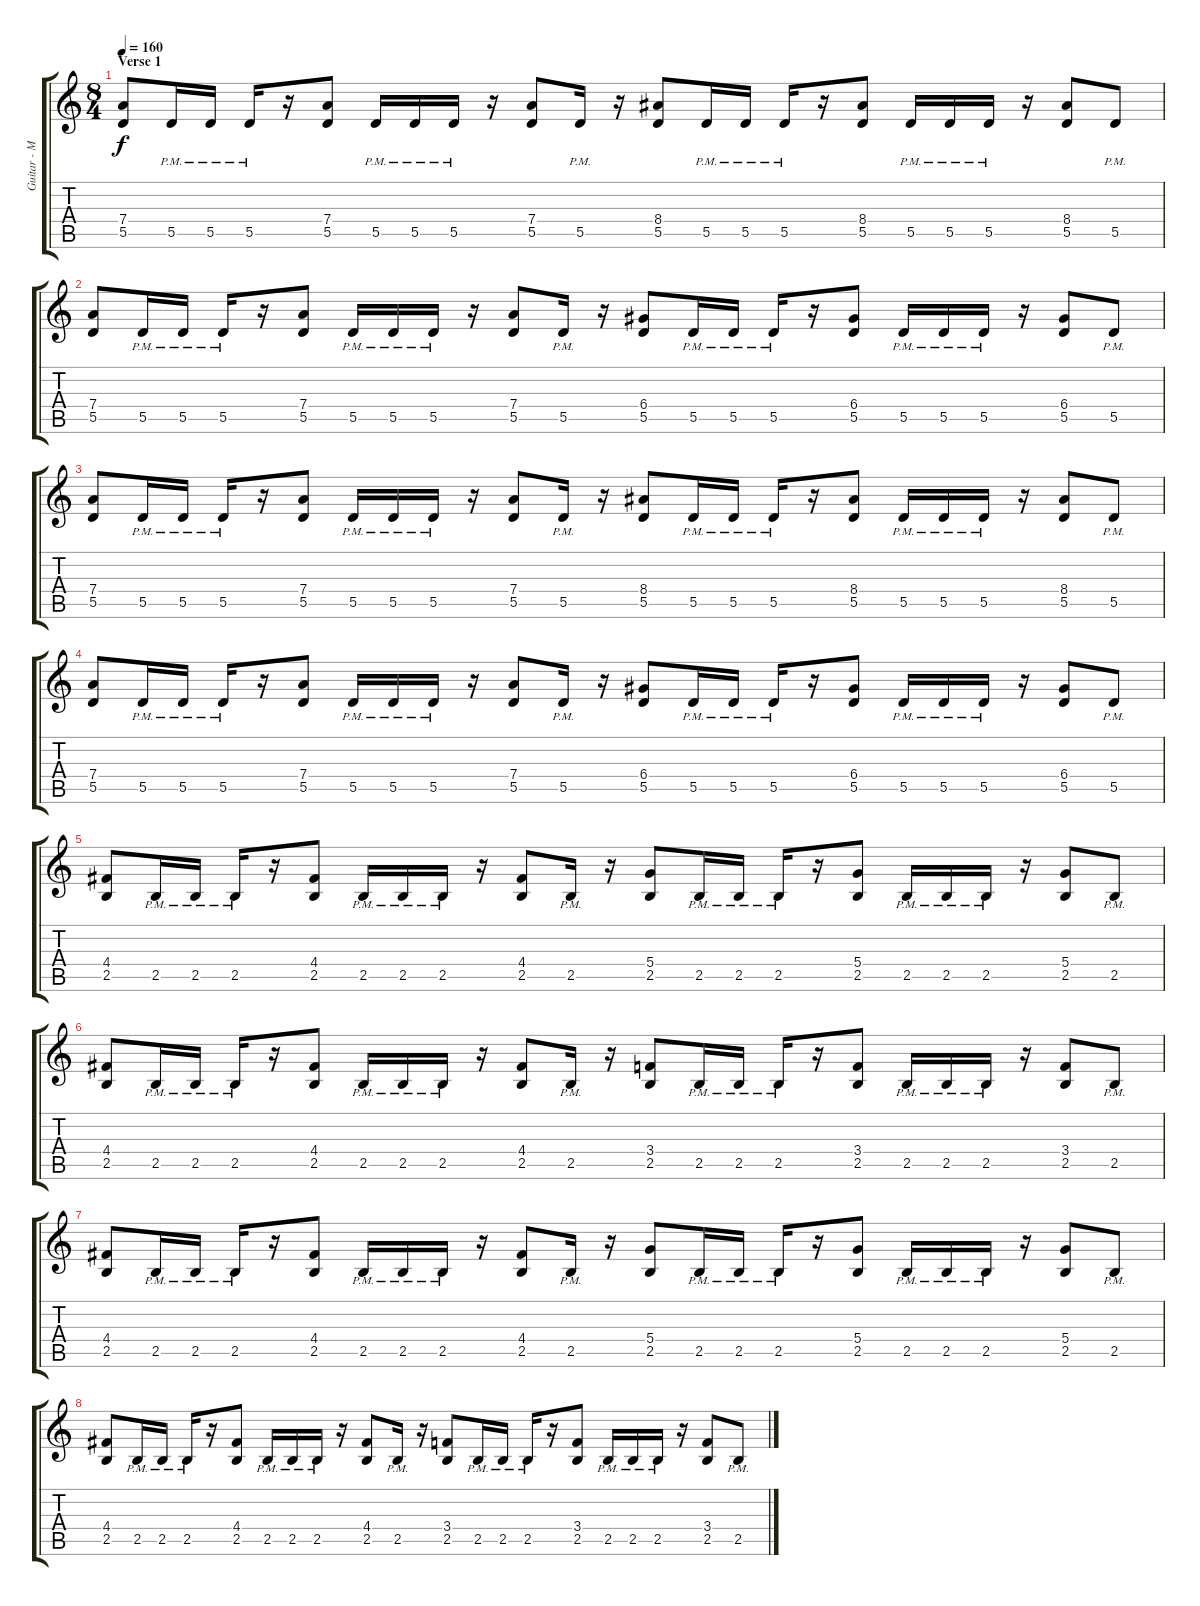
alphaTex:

\track ("Guitar - Michael Denner" "Guitar - M") {instrument distortionguitar}
\staff {score tabs}
\tuning (E4 B3 G3 D3 A2 E2) {hide}
\ts (8 4)
\section ("" "Verse 1")
\tempo 160
\clef g2
\ks c
(7.4 5.5).8{dy f} 5.5{pm}.16 5.5{pm}.16 5.5{pm}.16 r.16 (7.4 5.5).8 5.5{pm}.16 5.5{pm}.16 5.5{pm}.16 r.16 (7.4 5.5).8 5.5{pm}.16 r.16 (8.4 5.5).8 5.5{pm}.16 5.5{pm}.16 5.5{pm}.16 r.16 (8.4 5.5).8 5.5{pm}.16 5.5{pm}.16 5.5{pm}.16 r.16 (8.4 5.5).8 5.5{pm}.8 |
(7.4 5.5).8 5.5{pm}.16 5.5{pm}.16 5.5{pm}.16 r.16 (7.4 5.5).8 5.5{pm}.16 5.5{pm}.16 5.5{pm}.16 r.16 (7.4 5.5).8 5.5{pm}.16 r.16 (6.4 5.5).8 5.5{pm}.16 5.5{pm}.16 5.5{pm}.16 r.16 (6.4 5.5).8 5.5{pm}.16 5.5{pm}.16 5.5{pm}.16 r.16 (6.4 5.5).8 5.5{pm}.8 |
(7.4 5.5).8 5.5{pm}.16 5.5{pm}.16 5.5{pm}.16 r.16 (7.4 5.5).8 5.5{pm}.16 5.5{pm}.16 5.5{pm}.16 r.16 (7.4 5.5).8 5.5{pm}.16 r.16 (8.4 5.5).8 5.5{pm}.16 5.5{pm}.16 5.5{pm}.16 r.16 (8.4 5.5).8 5.5{pm}.16 5.5{pm}.16 5.5{pm}.16 r.16 (8.4 5.5).8 5.5{pm}.8 |
(7.4 5.5).8 5.5{pm}.16 5.5{pm}.16 5.5{pm}.16 r.16 (7.4 5.5).8 5.5{pm}.16 5.5{pm}.16 5.5{pm}.16 r.16 (7.4 5.5).8 5.5{pm}.16 r.16 (6.4 5.5).8 5.5{pm}.16 5.5{pm}.16 5.5{pm}.16 r.16 (6.4 5.5).8 5.5{pm}.16 5.5{pm}.16 5.5{pm}.16 r.16 (6.4 5.5).8 5.5{pm}.8 |
(4.4 2.5).8 2.5{pm}.16 2.5{pm}.16 2.5{pm}.16 r.16 (4.4 2.5).8 2.5{pm}.16 2.5{pm}.16 2.5{pm}.16 r.16 (4.4 2.5).8 2.5{pm}.16 r.16 (5.4 2.5).8 2.5{pm}.16 2.5{pm}.16 2.5{pm}.16 r.16 (5.4 2.5).8 2.5{pm}.16 2.5{pm}.16 2.5{pm}.16 r.16 (5.4 2.5).8 2.5{pm}.8 |
(4.4 2.5).8 2.5{pm}.16 2.5{pm}.16 2.5{pm}.16 r.16 (4.4 2.5).8 2.5{pm}.16 2.5{pm}.16 2.5{pm}.16 r.16 (4.4 2.5).8 2.5{pm}.16 r.16 (3.4 2.5).8 2.5{pm}.16 2.5{pm}.16 2.5{pm}.16 r.16 (3.4 2.5).8 2.5{pm}.16 2.5{pm}.16 2.5{pm}.16 r.16 (3.4 2.5).8 2.5{pm}.8 |
(4.4 2.5).8 2.5{pm}.16 2.5{pm}.16 2.5{pm}.16 r.16 (4.4 2.5).8 2.5{pm}.16 2.5{pm}.16 2.5{pm}.16 r.16 (4.4 2.5).8 2.5{pm}.16 r.16 (5.4 2.5).8 2.5{pm}.16 2.5{pm}.16 2.5{pm}.16 r.16 (5.4 2.5).8 2.5{pm}.16 2.5{pm}.16 2.5{pm}.16 r.16 (5.4 2.5).8 2.5{pm}.8 |
(4.4 2.5).8 2.5{pm}.16 2.5{pm}.16 2.5{pm}.16 r.16 (4.4 2.5).8 2.5{pm}.16 2.5{pm}.16 2.5{pm}.16 r.16 (4.4 2.5).8 2.5{pm}.16 r.16 (3.4 2.5).8 2.5{pm}.16 2.5{pm}.16 2.5{pm}.16 r.16 (3.4 2.5).8 2.5{pm}.16 2.5{pm}.16 2.5{pm}.16 r.16 (3.4 2.5).8 2.5{pm}.8
